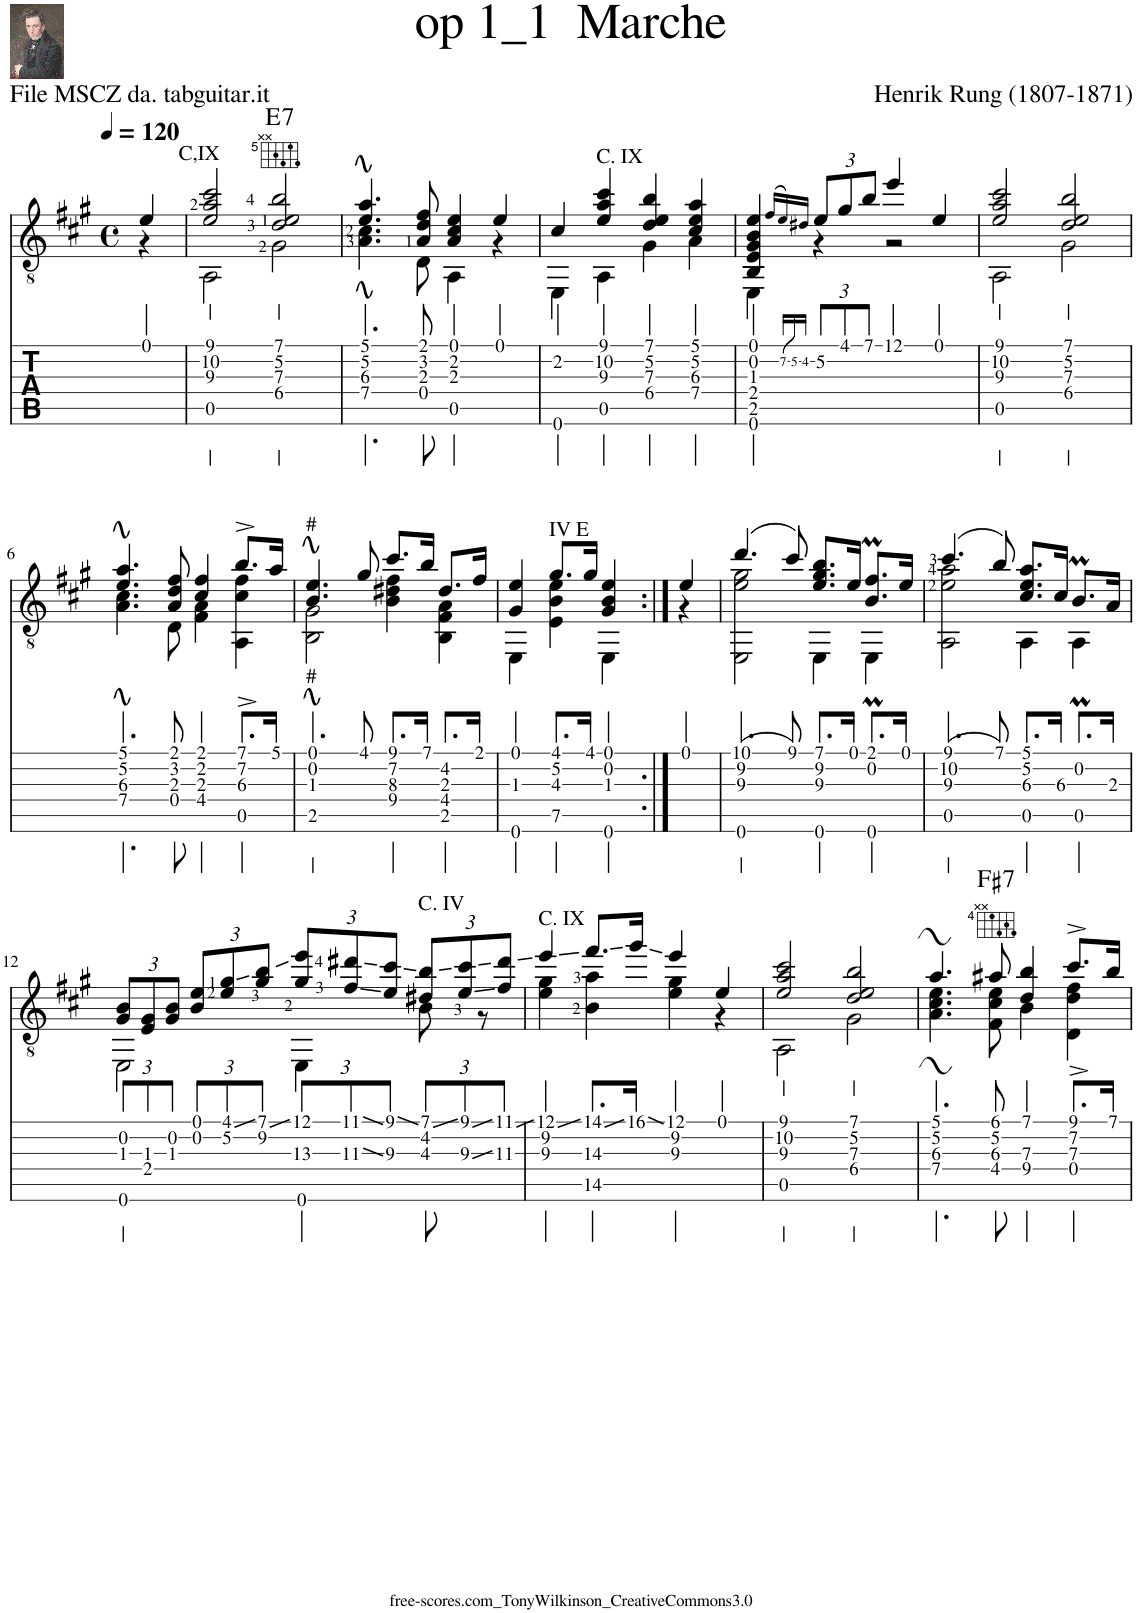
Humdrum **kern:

**kern	**kern	**harte
*part2	*part1	*part1
*staff2	*staff1	*
*I"Chitarra classica (Intavolatura)	*I"Guitar	*
*stria6	*	*
*	*clefGv2	*
*k[f#c#g#]	*k[f#c#g#]	*
*M4/4	*M4/4	*
*met(c)	*met(c)	*
*MM120	*MM120	*
=	=	=
*^	*^	*
4e/	4r	4e/	4r	.
=1	=1	=1	=1	=1
!	!	!LO:TX:a:t=C,IX	!	!
2e/ 2a/ 2cc#/	2AA\	2e/ 2a/ 2cc#/	2AA\	.
!	!	!	!	!LO:H:kt=7
2d/ 2e/ 2b/	2G#\	2d/ 2e/ 2b/	2G#\	E:7
=2	=2	=2	=2	=2
4.e/ 4.a/	4.A\ 4.c#\	4.e/ 4.a/	4.A\ 4.c#\	.
8A/ 8d/ 8f#/	8D\	8A/ 8d/ 8f#/	8D\	.
4A/ 4c#/ 4e/	4AA\	4A/ 4c#/ 4e/	4AA\	.
4e/	4r	4e/	4r	.
=3	=3	=3	=3	=3
4c#/	4EE\	4c#/	4EE\	.
!	!	!LO:TX:a:t=C. IX	!	!
4e/ 4a/ 4cc#/	4AA\	4e/ 4a/ 4cc#/	4AA\	.
4d/ 4e/ 4b/	4G#\	4d/ 4e/ 4b/	4G#\	.
4c#/ 4e/ 4a/	4A\	4c#/ 4e/ 4a/	4A\	.
=4	=4	=4	=4	=4
4BB/ 4E/ 4G#/ 4B/ 4e/	4EE\	4BB/ 4E/ 4G#/ 4B/ 4e/	4EE\	.
(16qf#/LL	.	(16qf#/LL	.	.
16qe/)	.	16qe/)	.	.
16qd#X/JJ	.	16qd#X/JJ	.	.
*Xbrackettup	*	*Xbrackettup	*	*
12e/L	4r	12e/L	4r	.
12g#/	.	12g#/	.	.
12b/J	.	12b/J	.	.
4ee/	2r	4ee/	2r	.
4e/	.	4e/	.	.
=5	=5	=5	=5	=5
2e/ 2a/ 2cc#/	2AA\	2e/ 2a/ 2cc#/	2AA\	.
2d/ 2e/ 2b/	2G#\	2d/ 2e/ 2b/	2G#\	.
!!LO:LB:g=z	!!
=6	=6	=6	=6	=6
4.e/ 4.a/	4.A\ 4.c#\	4.e/ 4.a/	4.A\ 4.c#\	.
8A/ 8d/ 8f#/	8D\	8A/ 8d/ 8f#/	8D\	.
4c#/ 4f#/	4F#\ 4A\	4c#/ 4f#/	4F#\ 4A\	.
8.b^/L	4AA\ 4c#\ 4f#\	8.b^/L	4AA\ 4c#\ 4f#\	.
16a/Jk	.	16a/Jk	.	.
=7	=7	=7	=7	=7
!	!	!LO:TX:a:t=#	!	!
!LO:TX:a:t=#	!	!	!	!
4.B/ 4.e/	2BB\ 2G#\	4.B/ 4.e/	2BB\ 2G#\	.
8g#/	.	8g#/	.	.
8.cc#/L	4B\ 4d#X\ 4f#\	8.cc#/L	4B\ 4d#X\ 4f#\	.
16b/Jk	.	16b/Jk	.	.
8.d#/L	4BB\ 4F#\ 4A\	8.d#/L	4BB\ 4F#\ 4A\	.
16f#/Jk	.	16f#/Jk	.	.
=8	=8	=8	=8	=8
4G#/ 4e/	4EE\	4G#/ 4e/	4EE\	.
!	!	!LO:TX:a:t=IV E	!	!
8.g#/L	4E\ 4B\ 4e\	8.g#/L	4E\ 4B\ 4e\	.
16g#/Jk	.	16g#/Jk	.	.
4G#/ 4B/ 4e/	4EE\	4G#/ 4B/ 4e/	4EE\	.
=9:|!	=9:|!	=9:|!	=9:|!	=9:|!
4e/	4r	4e/	4r	.
=10	=10	=10	=10	=10
(4.dd/	2EE\ 2e\ 2g#\	(4.dd/	2EE\ 2e\ 2g#\	.
8cc#/)	.	8cc#/)	.	.
8.e/ 8.g#/ 8.b/L	4EE\	8.e/ 8.g#/ 8.b/L	4EE\	.
16e/Jk	.	16e/Jk	.	.
8.B/M 8.f#/ML	4EE\	8.B/M 8.f#/ML	4EE\	.
16e/Jk	.	16e/Jk	.	.
=11	=11	=11	=11	=11
(4.cc#/	2AA\ 2e\ 2a\	(4.cc#/	2AA\ 2e\ 2a\	.
8b/)	.	8b/)	.	.
8.c#/ 8.e/ 8.a/L	4AA\	8.c#/ 8.e/ 8.a/L	4AA\	.
16c#/Jk	.	16c#/Jk	.	.
8.BM/L	4AA\	8.BM/L	4AA\	.
16A/Jk	.	16A/Jk	.	.
!!LO:LB:g=z	!!
=12	=12	=12	=12	=12
12G#/ 12B/L	2EE\	12G#/ 12B/L	2EE\	.
12E/ 12G#/	.	12E/ 12G#/	.	.
12G#/ 12B/J	.	12G#/ 12B/J	.	.
12B/ 12e/L	.	12B/ 12e/L	.	.
12e/ 12g#/	.	12e/ 12g#/	.	.
12g#/ 12b/J	.	12g#/ 12b/J	.	.
12g#/ 12ee/L	4EE\	12g#/ 12ee/L	4EE\	.
12f#/ 12dd#X/	.	12f#/ 12dd#X/	.	.
12e/ 12cc#/J	.	12e/ 12cc#/J	.	.
!	!	!LO:TX:a:t=C. IV	!	!
12d#X/ 12b/L	8B\	12d#X/ 12b/L	8B\	.
12e/ 12cc#/	.	12e/ 12cc#/	.	.
.	8r	.	8r	.
12f#/ 12dd#/J	.	12f#/ 12dd#/J	.	.
=13	=13	=13	=13	=13
!	!	!LO:TX:a:t=C. IX	!	!
4ee/	4e\ 4g#\	4ee/	4e\ 4g#\	.
8.ff#/L	4B\ 4a\	8.ff#/L	4B\ 4a\	.
16gg#/Jk	.	16gg#/Jk	.	.
4ee/	4e\ 4g#\	4ee/	4e\ 4g#\	.
4e/	4r	4e/	4r	.
=14	=14	=14	=14	=14
2e/ 2a/ 2cc#/	2AA\	2e/ 2a/ 2cc#/	2AA\	.
2d/ 2e/ 2b/	2G#\	2d/ 2e/ 2b/	2G#\	.
=15	=15	=15	=15	=15
4.a/	4.A\ 4.c#\ 4.e\	4.a/	4.A\ 4.c#\ 4.e\	.
!	!	!	!	!LO:H:kt=7
8a#X/	8F#\ 8c#\ 8e\	8a#X/	8F#\ 8c#\ 8e\	F#:7
4d/ 4b/	4B\	4d/ 4b/	4B\	.
8.cc#^/L	4D\ 4d\ 4f#\	8.cc#^/L	4D\ 4d\ 4f#\	.
16b/Jk	.	16b/Jk	.	.
*v	*v	*	*	*
*	*v	*v	*
=	=	=
*-	*-	*-
